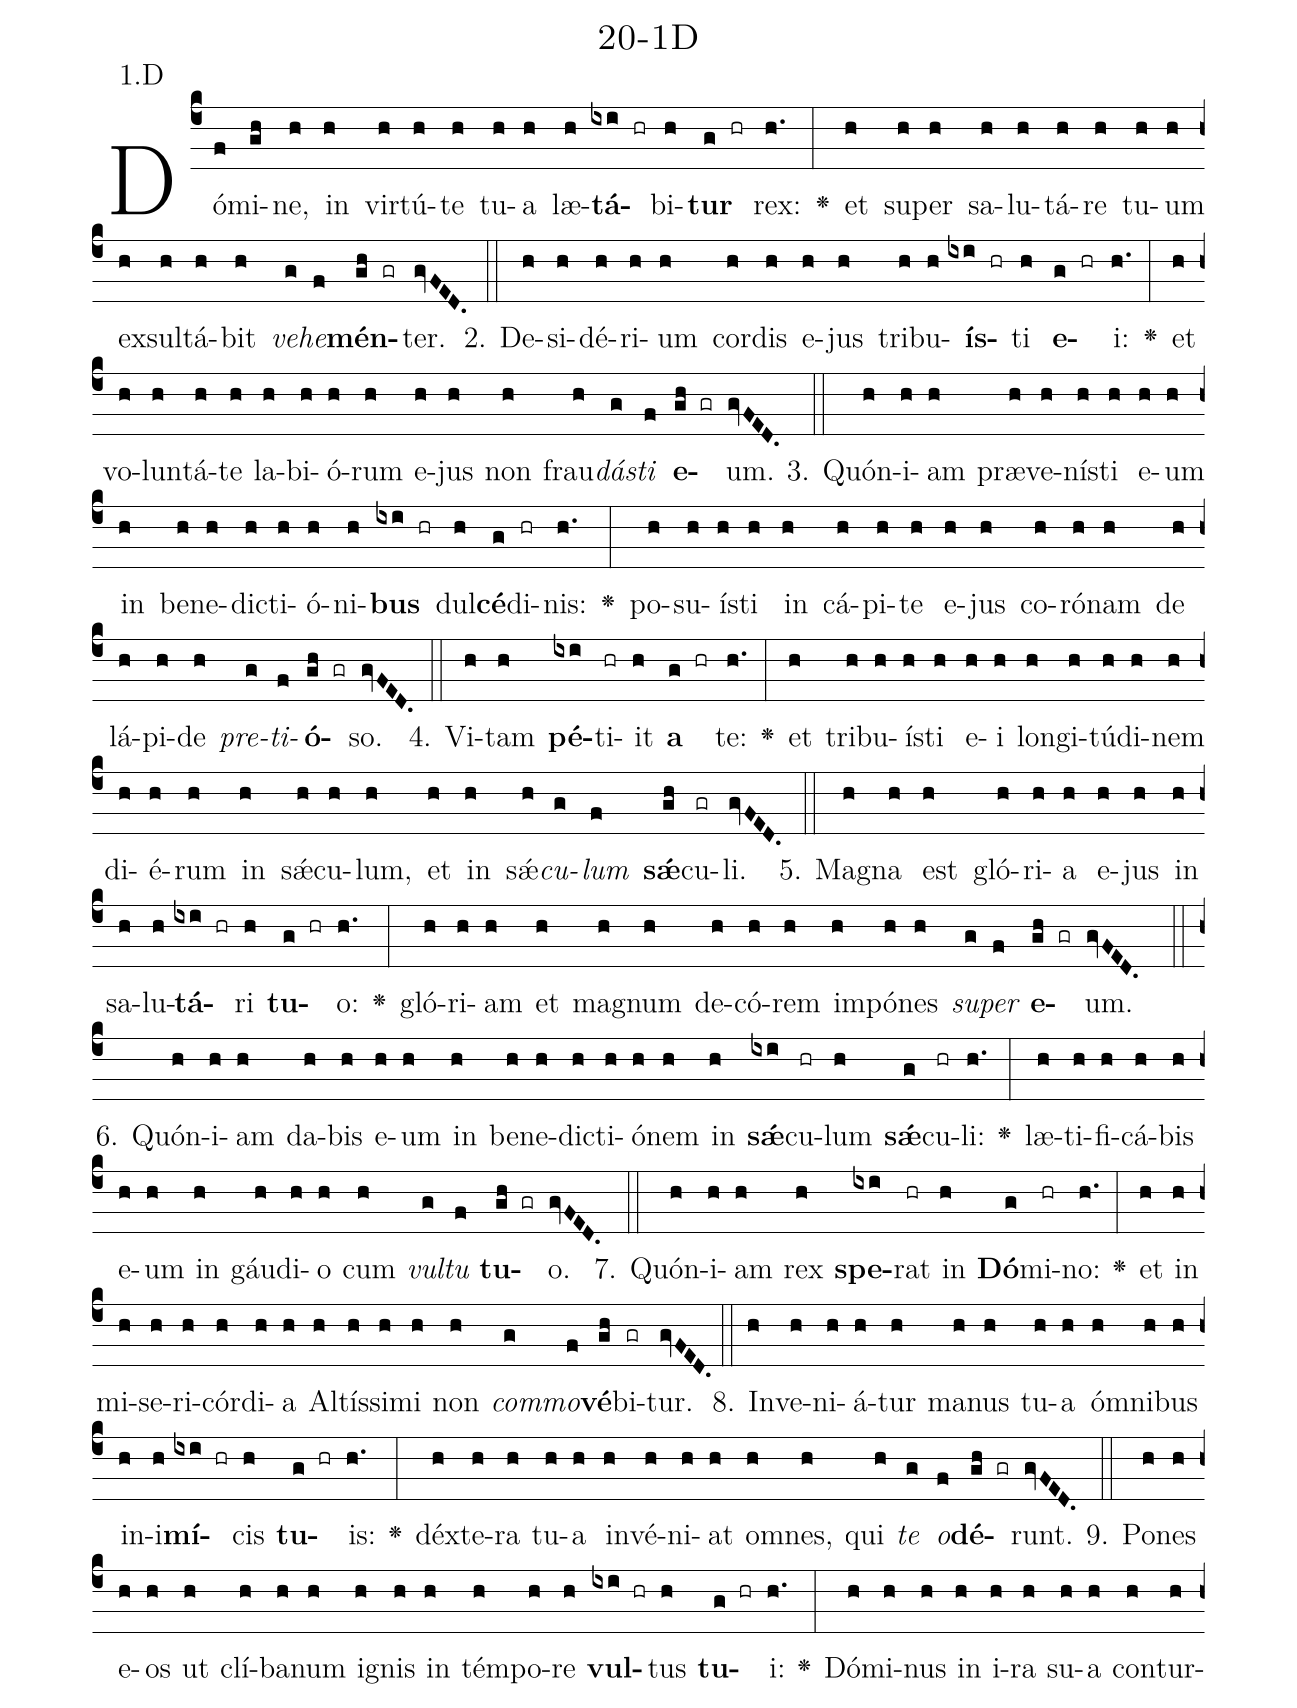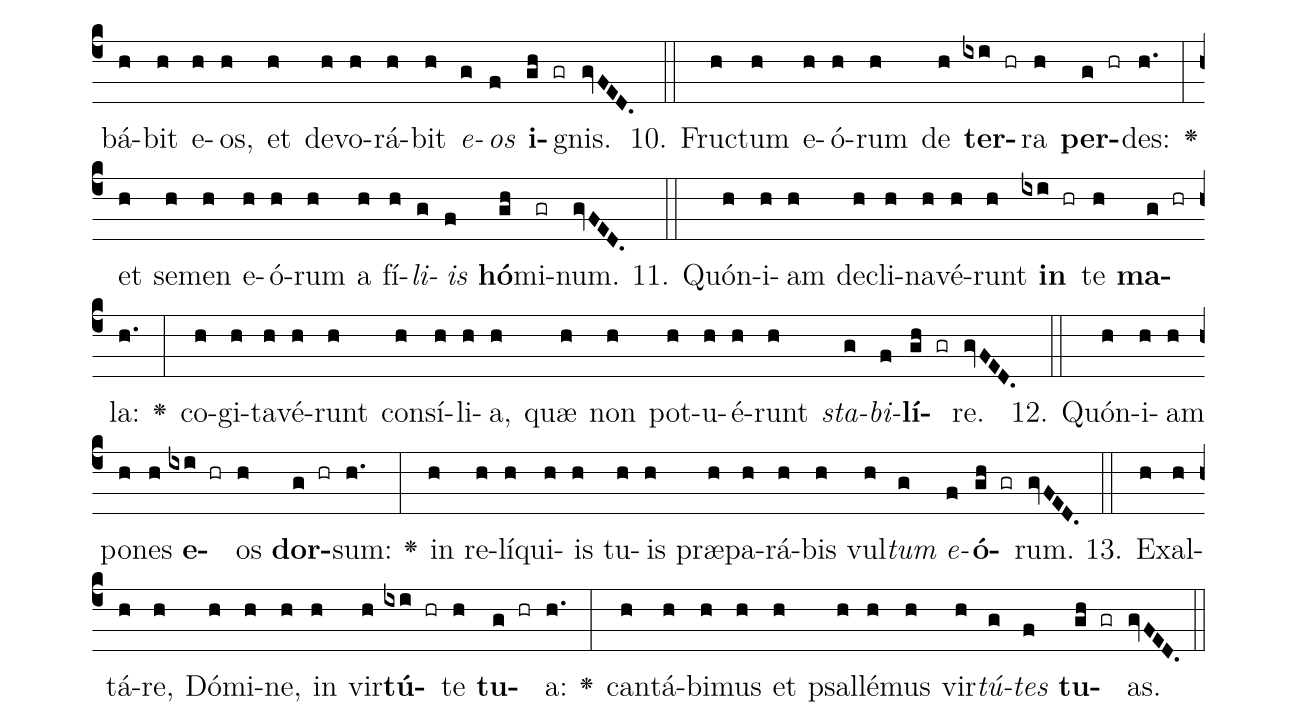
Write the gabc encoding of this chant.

name: 20-1D;
annotation: 1.D;
%%
(c4)Dó(f)mi(gh)ne,(h) in(h) vir(h)tú(h)te(h) tu(h)a(h) læ(h)<b>tá</b>(ixi hr)bi(h)<b>tur</b>(g hr) rex:(h.) <v>\greheightstar</v>(:) et(h) su(h)per(h) sa(h)lu(h)tá(h)re(h) tu(h)um(h) ex(h)sul(h)tá(h)bit(h) <i>ve</i>(g)<i>he</i>(f)<b>mén</b>(gh gr)ter.(gvFED.) (::)
2. De(h)si(h)dé(h)ri(h)um(h) cor(h)dis(h) e(h)jus(h) tri(h)bu(h)<b>ís</b>(ixi hr)ti(h) <b>e</b>(g hr)i:(h.) <v>\greheightstar</v>(:) et(h) vo(h)lun(h)tá(h)te(h) la(h)bi(h)ó(h)rum(h) e(h)jus(h) non(h) frau(h)<i>dás</i>(g)<i>ti</i>(f) <b>e</b>(gh gr)um.(gvFED.) (::)
3. Quón(h)i(h)am(h) præ(h)ve(h)nís(h)ti(h) e(h)um(h) in(h) be(h)ne(h)dic(h)ti(h)ó(h)ni(h)<b>bus</b>(ixi hr) dul(h)<b>cé</b>(g)di(hr)nis:(h.) <v>\greheightstar</v>(:) po(h)su(h)ís(h)ti(h) in(h) cá(h)pi(h)te(h) e(h)jus(h) co(h)ró(h)nam(h) de(h) lá(h)pi(h)de(h) <i>pre</i>(g)<i>ti</i>(f)<b>ó</b>(gh gr)so.(gvFED.) (::)
4. Vi(h)tam(h) <b>pé</b>(ixi)ti(hr)it(h) <b>a</b>(g hr) te:(h.) <v>\greheightstar</v>(:) et(h) tri(h)bu(h)ís(h)ti(h) e(h)i(h) lon(h)gi(h)tú(h)di(h)nem(h) di(h)é(h)rum(h) in(h) sǽ(h)cu(h)lum,(h) et(h) in(h) sǽ(h)<i>cu</i>(g)<i>lum</i>(f) <b>sǽ</b>(gh)cu(gr)li.(gvFED.) (::)
5. Ma(h)gna(h) est(h) gló(h)ri(h)a(h) e(h)jus(h) in(h) sa(h)lu(h)<b>tá</b>(ixi hr)ri(h) <b>tu</b>(g hr)o:(h.) <v>\greheightstar</v>(:) gló(h)ri(h)am(h) et(h) ma(h)gnum(h) de(h)có(h)rem(h) im(h)pó(h)nes(h) <i>su</i>(g)<i>per</i>(f) <b>e</b>(gh gr)um.(gvFED.) (::)
6. Quón(h)i(h)am(h) da(h)bis(h) e(h)um(h) in(h) be(h)ne(h)dic(h)ti(h)ó(h)nem(h) in(h) <b>sǽ</b>(ixi)cu(hr)lum(h) <b>sǽ</b>(g)cu(hr)li:(h.) <v>\greheightstar</v>(:) læ(h)ti(h)fi(h)cá(h)bis(h) e(h)um(h) in(h) gáu(h)di(h)o(h) cum(h) <i>vul</i>(g)<i>tu</i>(f) <b>tu</b>(gh gr)o.(gvFED.) (::)
7. Quón(h)i(h)am(h) rex(h) <b>spe</b>(ixi)rat(hr) in(h) <b>Dó</b>(g)mi(hr)no:(h.) <v>\greheightstar</v>(:) et(h) in(h) mi(h)se(h)ri(h)cór(h)di(h)a(h) Al(h)tís(h)si(h)mi(h) non(h) <i>com</i>(g)<i>mo</i>(f)<b>vé</b>(gh)bi(gr)tur.(gvFED.) (::)
8. In(h)ve(h)ni(h)á(h)tur(h) ma(h)nus(h) tu(h)a(h) óm(h)ni(h)bus(h) in(h)i(h)<b>mí</b>(ixi hr)cis(h) <b>tu</b>(g hr)is:(h.) <v>\greheightstar</v>(:) déx(h)te(h)ra(h) tu(h)a(h) in(h)vé(h)ni(h)at(h) om(h)nes,(h) qui(h) <i>te</i>(g) <i>o</i>(f)<b>dé</b>(gh gr)runt.(gvFED.) (::)
9. Po(h)nes(h) e(h)os(h) ut(h) clí(h)ba(h)num(h) i(h)gnis(h) in(h) tém(h)po(h)re(h) <b>vul</b>(ixi hr)tus(h) <b>tu</b>(g hr)i:(h.) <v>\greheightstar</v>(:) Dó(h)mi(h)nus(h) in(h) i(h)ra(h) su(h)a(h) con(h)tur(h)bá(h)bit(h) e(h)os,(h) et(h) de(h)vo(h)rá(h)bit(h) <i>e</i>(g)<i>os</i>(f) <b>i</b>(gh gr)gnis.(gvFED.) (::)
10. Fruc(h)tum(h) e(h)ó(h)rum(h) de(h) <b>ter</b>(ixi hr)ra(h) <b>per</b>(g hr)des:(h.) <v>\greheightstar</v>(:) et(h) se(h)men(h) e(h)ó(h)rum(h) a(h) fí(h)<i>li</i>(g)<i>is</i>(f) <b>hó</b>(gh)mi(gr)num.(gvFED.) (::)
11. Quón(h)i(h)am(h) de(h)cli(h)na(h)vé(h)runt(h) <b>in</b>(ixi hr) te(h) <b>ma</b>(g hr)la:(h.) <v>\greheightstar</v>(:) co(h)gi(h)ta(h)vé(h)runt(h) con(h)sí(h)li(h)a,(h) quæ(h) non(h) pot(h)u(h)é(h)runt(h) <i>sta</i>(g)<i>bi</i>(f)<b>lí</b>(gh gr)re.(gvFED.) (::)
12. Quón(h)i(h)am(h) po(h)nes(h) <b>e</b>(ixi hr)os(h) <b>dor</b>(g hr)sum:(h.) <v>\greheightstar</v>(:) in(h) re(h)lí(h)qui(h)is(h) tu(h)is(h) præ(h)pa(h)rá(h)bis(h) vul(h)<i>tum</i>(g) <i>e</i>(f)<b>ó</b>(gh gr)rum.(gvFED.) (::)
13. Ex(h)al(h)tá(h)re,(h) Dó(h)mi(h)ne,(h) in(h) vir(h)<b>tú</b>(ixi hr)te(h) <b>tu</b>(g hr)a:(h.) <v>\greheightstar</v>(:) can(h)tá(h)bi(h)mus(h) et(h) psal(h)lé(h)mus(h) vir(h)<i>tú</i>(g)<i>tes</i>(f) <b>tu</b>(gh gr)as.(gvFED.) (::)
